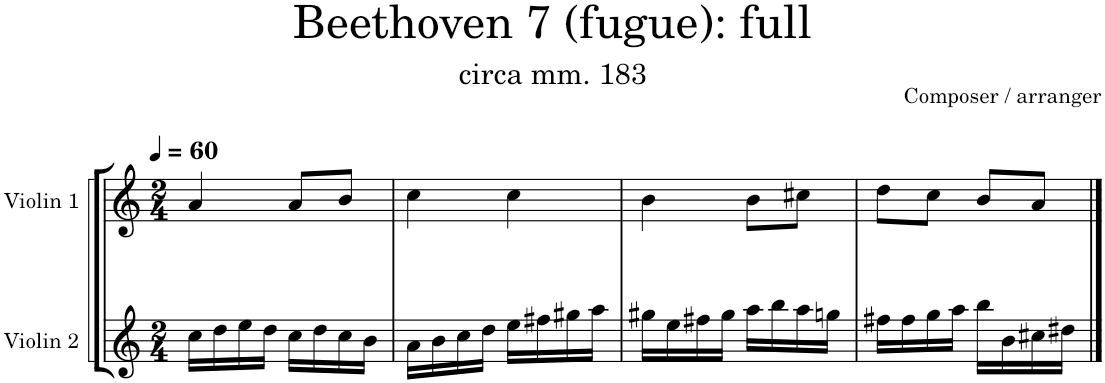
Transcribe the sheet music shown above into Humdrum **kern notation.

**kern	**kern
*part2	*part1
*staff2	*staff1
*I"Violin 2	*I"Violin 1
*I'Vln. 2	*I'Vln. 1
*clefG2	*clefG2
*k[]	*k[]
*M2/4	*M2/4
*MM60	*MM60
=1	=1
16cc\LL	4a/
16dd\	.
16ee\	.
16dd\JJ	.
16cc\LL	8a/L
16dd\	.
16cc\	8b/J
16b\JJ	.
=2	=2
16a\LL	4cc\
16b\	.
16cc\	.
16dd\JJ	.
16ee\LL	4cc\
16ff#X\	.
16gg#X\	.
16aa\JJ	.
=3	=3
16gg#X\LL	4b\
16ee\	.
16ff#X\	.
16gg#\JJ	.
16aa\LL	8b\L
16bb\	.
16aa\	8cc#X\J
16ggn\JJ	.
=4	=4
16ff#X\LL	8dd\L
16ff#\	.
16gg\	8cc\J
16aa\JJ	.
16bb\LL	8b/L
16b\	.
16cc#X\	8a/J
16dd#X\JJ	.
==	==
*-	*-
